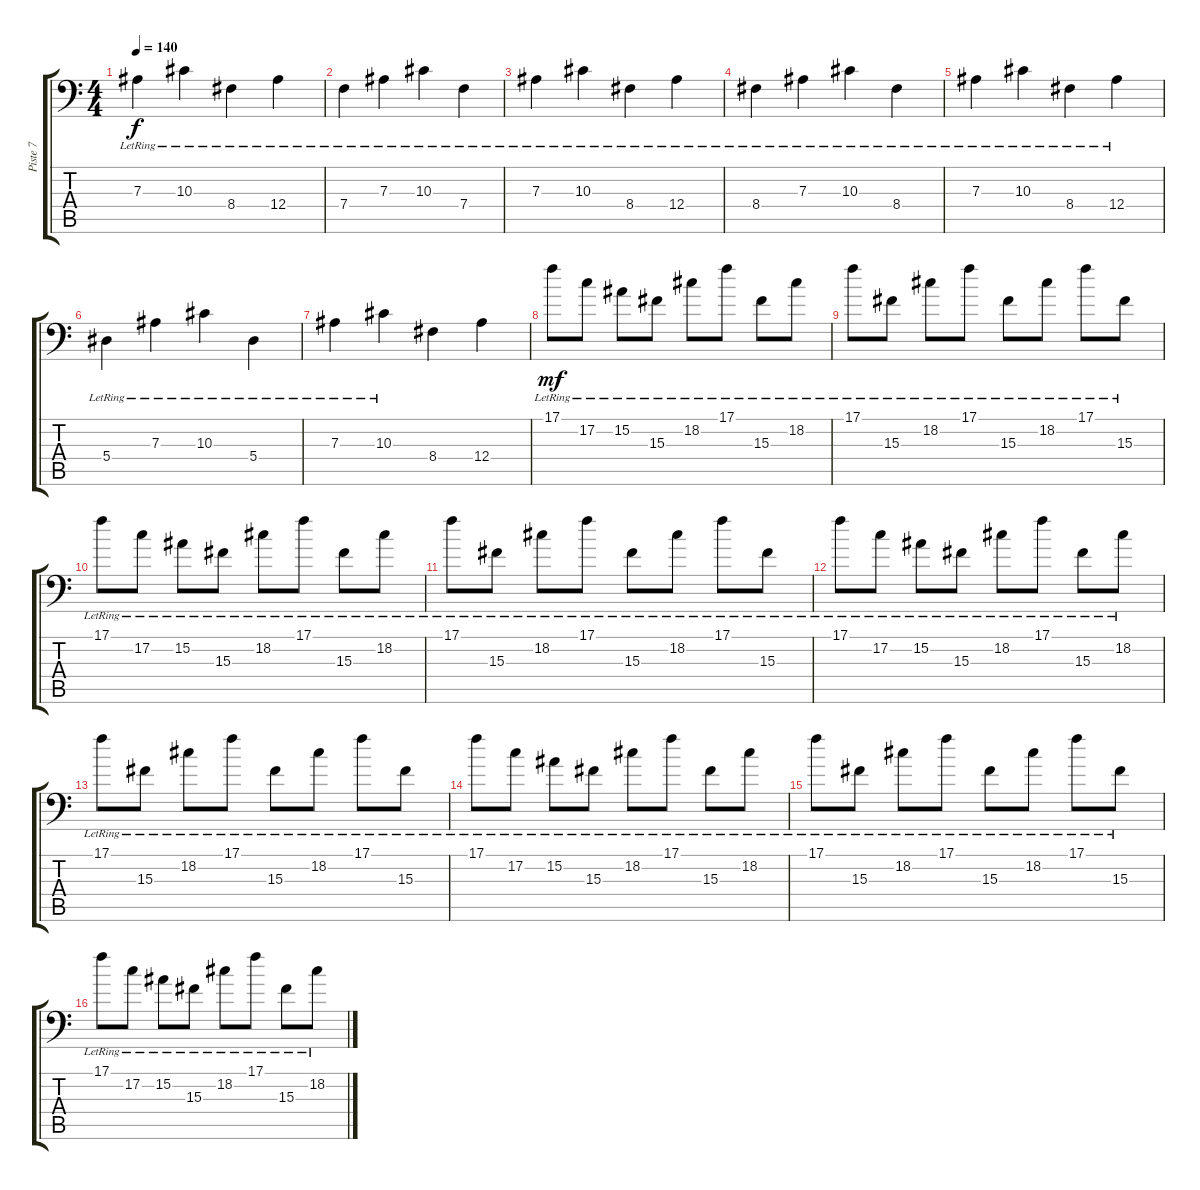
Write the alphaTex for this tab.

\track ("Piste 7" "Piste 7") {instrument acousticgrandpiano}
\staff {score tabs}
\tuning (C4 G3 Eb3 Bb2 F2 Bb1) {hide}
\ts (4 4)
\tempo 140
\clef f4
\ks c
7.3{lr}.4{dy f} 10.3{lr}.4 8.4{lr}.4 12.4{lr}.4 |
7.4{lr}.4 7.3{lr}.4 10.3{lr}.4 7.4{lr}.4 |
7.3{lr}.4 10.3{lr}.4 8.4{lr}.4 12.4{lr}.4 |
8.4{lr}.4 7.3{lr}.4 10.3{lr}.4 8.4{lr}.4 |
7.3{lr}.4 10.3{lr}.4 8.4{lr}.4 12.4{lr}.4 |
5.4{lr}.4 7.3{lr}.4 10.3{lr}.4 5.4{lr}.4 |
7.3{lr}.4 10.3{lr}.4 8.4.4 12.4.4 |
17.1{lr}.8{dy mf} 17.2{lr}.8 15.2{lr}.8 15.3{lr}.8 18.2{lr}.8 17.1{lr}.8 15.3{lr}.8 18.2{lr}.8 |
17.1{lr}.8 15.3{lr}.8 18.2{lr}.8 17.1{lr}.8 15.3{lr}.8 18.2{lr}.8 17.1{lr}.8 15.3{lr}.8 |
17.1{lr}.8 17.2{lr}.8 15.2{lr}.8 15.3{lr}.8 18.2{lr}.8 17.1{lr}.8 15.3{lr}.8 18.2{lr}.8 |
17.1{lr}.8 15.3{lr}.8 18.2{lr}.8 17.1{lr}.8 15.3{lr}.8 18.2{lr}.8 17.1{lr}.8 15.3{lr}.8 |
17.1{lr}.8 17.2{lr}.8 15.2{lr}.8 15.3{lr}.8 18.2{lr}.8 17.1{lr}.8 15.3{lr}.8 18.2{lr}.8 |
17.1{lr}.8 15.3{lr}.8 18.2{lr}.8 17.1{lr}.8 15.3{lr}.8 18.2{lr}.8 17.1{lr}.8 15.3{lr}.8 |
17.1{lr}.8 17.2{lr}.8 15.2{lr}.8 15.3{lr}.8 18.2{lr}.8 17.1{lr}.8 15.3{lr}.8 18.2{lr}.8 |
17.1{lr}.8 15.3{lr}.8 18.2{lr}.8 17.1{lr}.8 15.3{lr}.8 18.2{lr}.8 17.1{lr}.8 15.3{lr}.8 |
17.1{lr}.8 17.2{lr}.8 15.2{lr}.8 15.3{lr}.8 18.2{lr}.8 17.1{lr}.8 15.3{lr}.8 18.2{lr}.8
